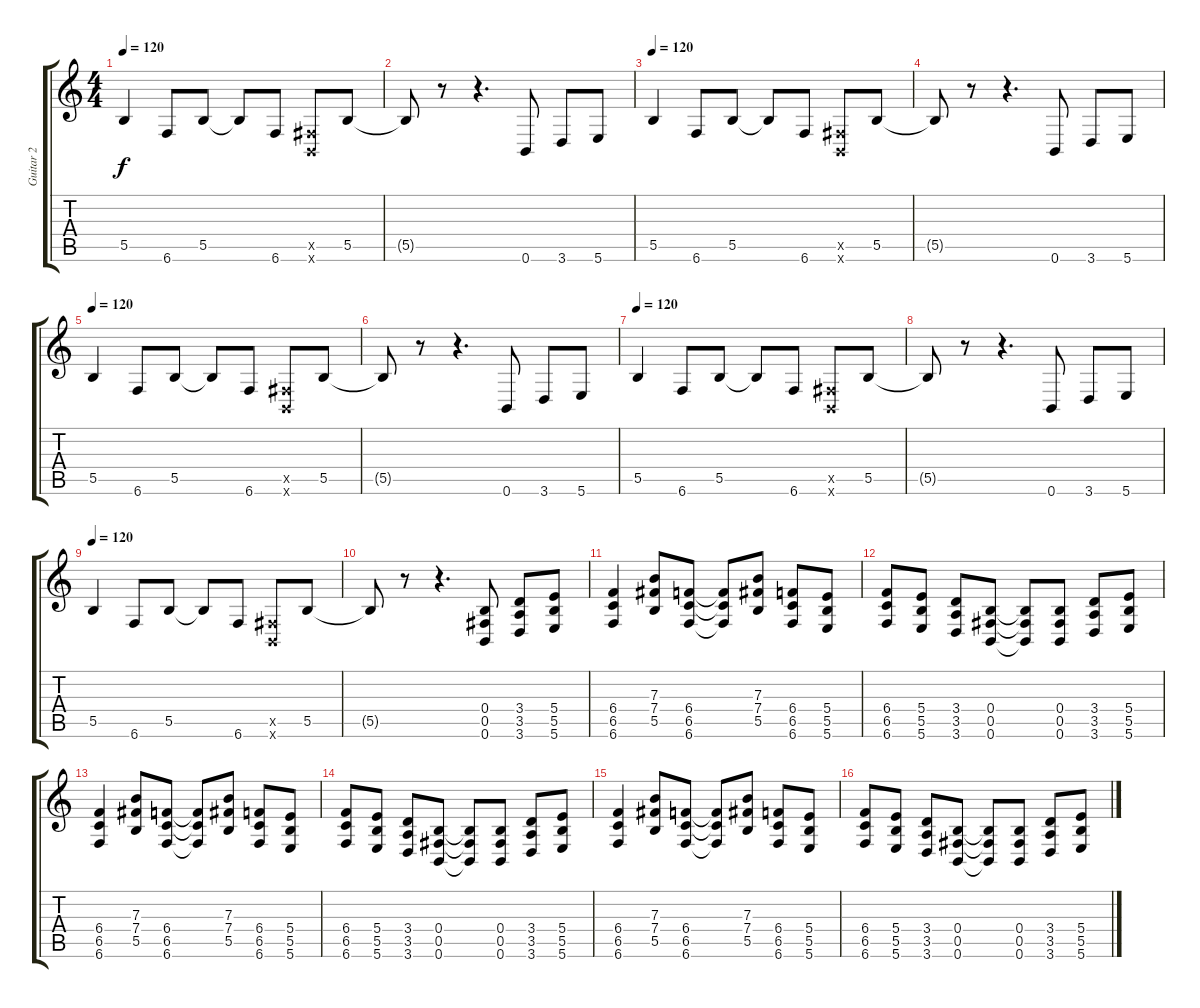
\track ("Guitar 2" "Guitar 2") {instrument distortionguitar}
\staff {score tabs}
\tuning (Db4 Ab3 E3 B2 Gb2 B1) {hide}
\ts (4 4)
\tempo 120
\clef g2
\ks c
5.5.4{dy f} 6.6.8 5.5.8 5.5{t}.8 6.6.8 (0.5{x} 0.6{x}).8 5.5.8 |
5.5{t}.8 r.8 r.4{d} 0.6.8 3.6.8 5.6.8 |
\tempo 120
5.5.4 6.6.8 5.5.8 5.5{t}.8 6.6.8 (0.5{x} 0.6{x}).8 5.5.8 |
5.5{t}.8 r.8 r.4{d} 0.6.8 3.6.8 5.6.8 |
\tempo 120
5.5.4 6.6.8 5.5.8 5.5{t}.8 6.6.8 (0.5{x} 0.6{x}).8 5.5.8 |
5.5{t}.8 r.8 r.4{d} 0.6.8 3.6.8 5.6.8 |
\tempo 120
5.5.4 6.6.8 5.5.8 5.5{t}.8 6.6.8 (0.5{x} 0.6{x}).8 5.5.8 |
5.5{t}.8 r.8 r.4{d} 0.6.8 3.6.8 5.6.8 |
\tempo 120
5.5.4 6.6.8 5.5.8 5.5{t}.8 6.6.8 (0.5{x} 0.6{x}).8 5.5.8 |
5.5{t}.8 r.8 r.4{d} (0.4 0.5 0.6).8 (3.4 3.5 3.6).8 (5.4 5.5 5.6).8 |
(6.4 6.5 6.6).4 (7.3 7.4 5.5).8 (6.4 6.5 6.6).8 (6.4{t} 6.5{t} 6.6{t}).8 (7.3 7.4 5.5).8 (6.4 6.5 6.6).8 (5.4 5.5 5.6).8 |
(6.4 6.5 6.6).8 (5.4 5.5 5.6).8 (3.4 3.5 3.6).8 (0.4 0.5 0.6).8 (0.4{t} 0.5{t} 0.6{t}).8 (0.4 0.5 0.6).8 (3.4 3.5 3.6).8 (5.4 5.5 5.6).8 |
(6.4 6.5 6.6).4 (7.3 7.4 5.5).8 (6.4 6.5 6.6).8 (6.4{t} 6.5{t} 6.6{t}).8 (7.3 7.4 5.5).8 (6.4 6.5 6.6).8 (5.4 5.5 5.6).8 |
(6.4 6.5 6.6).8 (5.4 5.5 5.6).8 (3.4 3.5 3.6).8 (0.4 0.5 0.6).8 (0.4{t} 0.5{t} 0.6{t}).8 (0.4 0.5 0.6).8 (3.4 3.5 3.6).8 (5.4 5.5 5.6).8 |
(6.4 6.5 6.6).4 (7.3 7.4 5.5).8 (6.4 6.5 6.6).8 (6.4{t} 6.5{t} 6.6{t}).8 (7.3 7.4 5.5).8 (6.4 6.5 6.6).8 (5.4 5.5 5.6).8 |
(6.4 6.5 6.6).8 (5.4 5.5 5.6).8 (3.4 3.5 3.6).8 (0.4 0.5 0.6).8 (0.4{t} 0.5{t} 0.6{t}).8 (0.4 0.5 0.6).8 (3.4 3.5 3.6).8 (5.4 5.5 5.6).8
